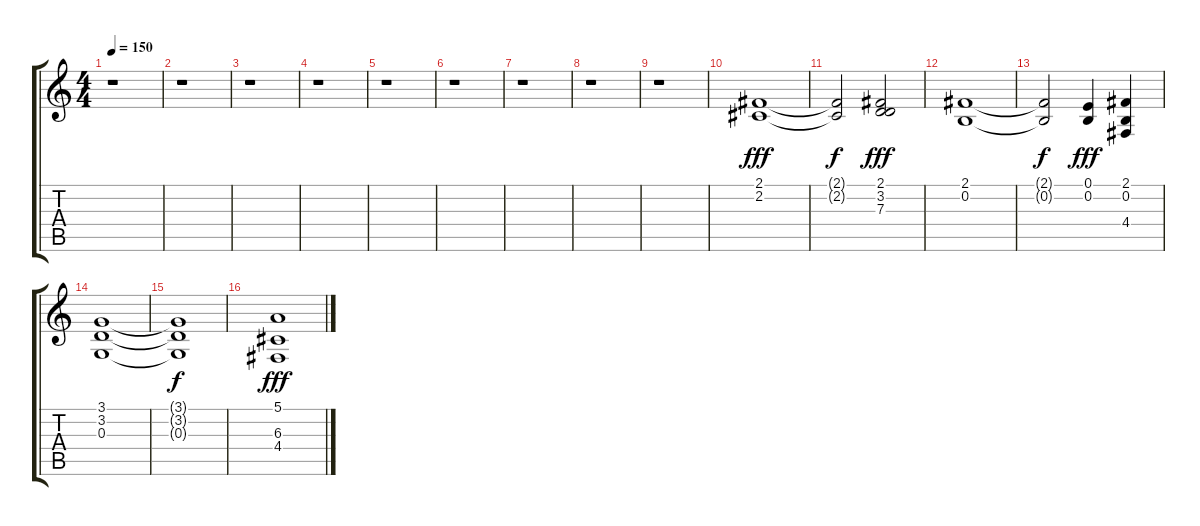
\track "" {instrument stringensemble2}
\staff {score tabs}
\tuning (E4 B3 G3 D3 A2 E2) {hide}
\ts (4 4)
\tempo 150
\clef g2
\ks c
r.1{dy f} |
r.1 |
r.1 |
r.1 |
r.1 |
r.1 |
r.1 |
r.1 |
r.1 |
(2.1 2.2).1{dy fff} |
(2.1{t} 2.2{t}).2{dy f} (2.1 3.2 7.3).2{dy fff} |
(2.1 0.2).1 |
(2.1{t} 0.2{t}).2{dy f} (0.1 0.2).4{dy fff} (2.1 0.2 4.4).4 |
(3.1 3.2 0.3).1 |
(3.1{t} 3.2{t} 0.3{t}).1{dy f} |
(5.1 6.3 4.4).1{dy fff}
